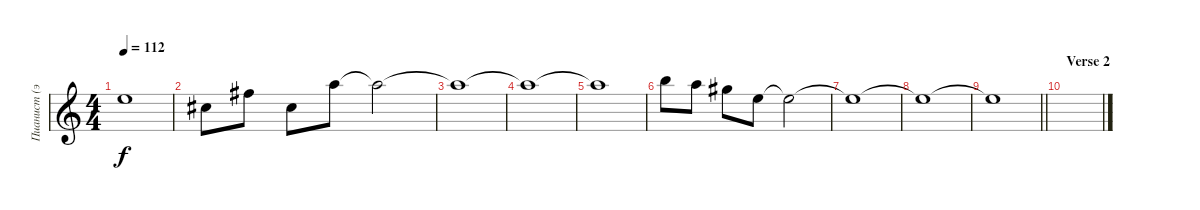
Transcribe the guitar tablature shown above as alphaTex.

\track ("Пианист (эффект)" "Пианист (э") {instrument pad1newage}
\staff {score}
\tuning (E5 B4 G4 D4 A3 E3) {hide}
\ts (4 4)
\tempo 112
\clef g2
\ks c
14.4{t}.1{dy f} |
11.4.8 11.3.8 11.4.8 10.2.8 10.2{t}.2 |
10.2{t}.1 |
10.2{t}.1 |
10.2{t}.1 |
12.2.8 14.3.8 13.3.8 14.4.8 14.4{t}.2 |
14.4{t}.1 |
14.4{t}.1 |
\barLineRight lightlight
14.4{t}.1 |
\section ("" "Verse 2")
